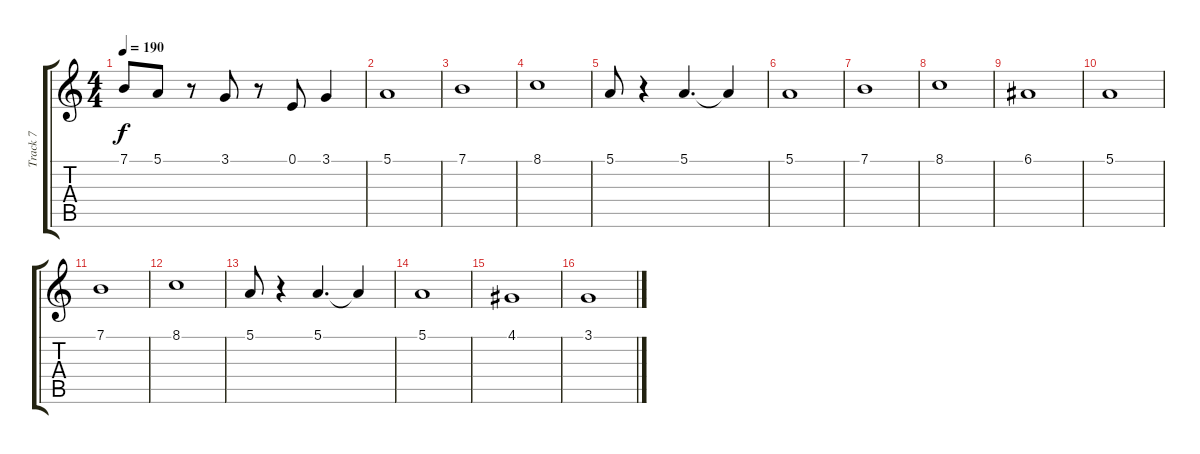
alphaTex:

\track ("Track 7" "Track 7") {instrument trumpet}
\staff {score tabs}
\tuning (E4 B3 G3 D3 A2 E2) {hide}
\ts (4 4)
\tempo 190
\clef g2
\ks c
7.1.8{dy f} 5.1.8 r.8 3.1.8 r.8 0.1.8 3.1.4 |
5.1.1 |
7.1.1 |
8.1.1 |
5.1.8 r.4 5.1.4{d} 5.1{t}.4 |
5.1.1 |
7.1.1 |
8.1.1 |
6.1.1 |
5.1.1 |
7.1.1 |
8.1.1 |
5.1.8 r.4 5.1.4{d} 5.1{t}.4 |
5.1.1 |
4.1.1 |
3.1.1
